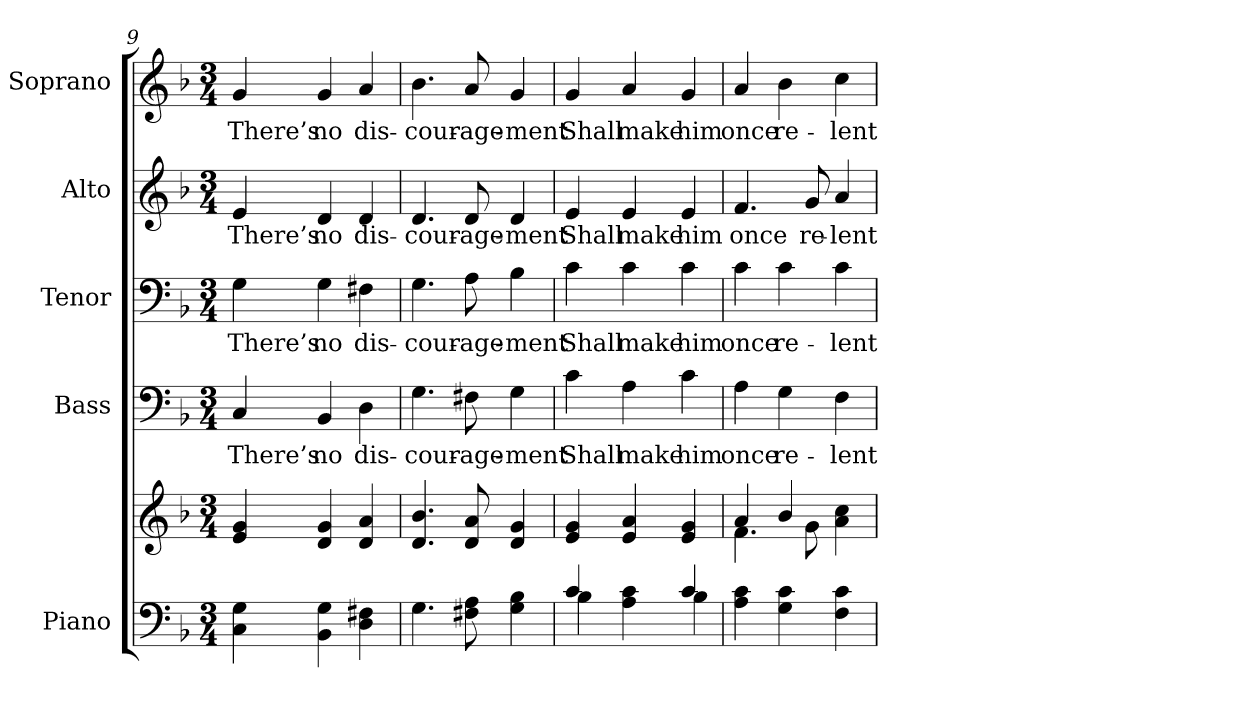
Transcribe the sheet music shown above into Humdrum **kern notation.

**kern	**kern	**kern	**text	**kern	**text	**kern	**text	**kern	**text
*part5	*part5	*part4	*part4	*part3	*part3	*part2	*part2	*part1	*part1
*staff6	*staff5	*staff4	*staff4	*staff3	*staff3	*staff2	*staff2	*staff1	*staff1
*I"Piano	*	*I"Bass	*	*I"Tenor	*	*I"Alto	*	*I"Soprano	*
*I'Pno.	*	*I'B.	*	*I'T.	*	*I'A.	*	*I'S.	*
*clefF4	*clefG2	*clefF4	*	*clefF4	*	*clefG2	*	*clefG2	*
*k[b-]	*k[b-]	*k[b-]	*	*k[b-]	*	*k[b-]	*	*k[b-]	*
*F:	*F:	*F:	*	*F:	*	*F:	*	*F:	*
*M3/4	*M3/4	*M3/4	*	*M3/4	*	*M3/4	*	*M3/4	*
=9	=9	=9	=9	=9	=9	=9	=9	=9	=9
!	!	!	!LO:LY:b:color=#000000	!	!	!	!	!	!
!	!	!	!	!	!LO:LY:b:color=#000000	!	!	!	!
!	!	!	!	!	!	!	!LO:LY:b:color=#000000	!	!
!	!	!	!	!	!	!	!	!	!LO:LY:b:color=#000000
4Ci\ 4Gi	4ei/ 4gi	4Ci/	There’s	4Gi\	There’s	4ei/	There’s	4gi/	There’s
!	!	!	!LO:LY:b:color=#000000	!	!	!	!	!	!
!	!	!	!	!	!LO:LY:b:color=#000000	!	!	!	!
!	!	!	!	!	!	!	!LO:LY:b:color=#000000	!	!
!	!	!	!	!	!	!	!	!	!LO:LY:b:color=#000000
4BB-i\ 4Gi	4di/ 4gi	4BB-i/	no	4Gi\	no	4di/	no	4gi/	no
!	!	!	!LO:LY:b:color=#000000	!	!	!	!	!	!
!	!	!	!	!	!LO:LY:b:color=#000000	!	!	!	!
!	!	!	!	!	!	!	!LO:LY:b:color=#000000	!	!
!	!	!	!	!	!	!	!	!	!LO:LY:b:color=#000000
4Di\ 4F#Xi	4di/ 4ai	4Di\	dis-	4F#Xi\	dis-	4di/	dis-	4ai/	dis-
!!LO:PB:g=z
=10	=10	=10	=10	=10	=10	=10	=10	=10	=10
!	!	!	!LO:LY:b:color=#000000	!	!	!	!	!	!
!	!	!	!	!	!LO:LY:b:color=#000000	!	!	!	!
!	!	!	!	!	!	!	!LO:LY:b:color=#000000	!	!
!	!	!	!	!	!	!	!	!	!LO:LY:b:color=#000000
4.Gi\	4.di/ 4.b-i	4.Gi\	-cour-	4.Gi\	-cour-	4.di/	-cour-	4.b-i\	-cour-
!	!	!	!LO:LY:b:color=#000000	!	!	!	!	!	!
!	!	!	!	!	!LO:LY:b:color=#000000	!	!	!	!
!	!	!	!	!	!	!	!LO:LY:b:color=#000000	!	!
!	!	!	!	!	!	!	!	!	!LO:LY:b:color=#000000
8F#Xi\ 8Ai	8di/ 8ai	8F#Xi\	-age-	8Ai\	-age-	8di/	-age-	8ai/	-age-
!	!	!	!LO:LY:b:color=#000000	!	!	!	!	!	!
!	!	!	!	!	!LO:LY:b:color=#000000	!	!	!	!
!	!	!	!	!	!	!	!LO:LY:b:color=#000000	!	!
!	!	!	!	!	!	!	!	!	!LO:LY:b:color=#000000
4Gi\ 4B-i	4di/ 4gi	4Gi\	-ment	4B-i\	-ment	4di/	-ment	4gi/	-ment
=11	=11	=11	=11	=11	=11	=11	=11	=11	=11
*^	*	*	*	*	*	*	*	*	*
!	!	!	!	!LO:LY:b:color=#000000	!	!	!	!	!	!
!	!	!	!	!	!	!LO:LY:b:color=#000000	!	!	!	!
!	!	!	!	!	!	!	!	!LO:LY:b:color=#000000	!	!
!	!	!	!	!	!	!	!	!	!	!LO:LY:b:color=#000000
4ci/	4B-i\	4ei/ 4gi	4ci\	Shall	4ci\	Shall	4ei/	Shall	4gi/	Shall
!	!	!	!	!LO:LY:b:color=#000000	!	!	!	!	!	!
!	!	!	!	!	!	!LO:LY:b:color=#000000	!	!	!	!
!	!	!	!	!	!	!	!	!LO:LY:b:color=#000000	!	!
!	!	!	!	!	!	!	!	!	!	!LO:LY:b:color=#000000
4Ai\ 4ci	4ryy	4ei/ 4ai	4Ai\	make	4ci\	make	4ei/	make	4ai/	make
!	!	!	!	!LO:LY:b:color=#000000	!	!	!	!	!	!
!	!	!	!	!	!	!LO:LY:b:color=#000000	!	!	!	!
!	!	!	!	!	!	!	!	!LO:LY:b:color=#000000	!	!
!	!	!	!	!	!	!	!	!	!	!LO:LY:b:color=#000000
4ci/	4B-i\	4ei/ 4gi	4ci\	him	4ci\	him	4ei/	him	4gi/	him
*v	*v	*	*	*	*	*	*	*	*	*
=12	=12	=12	=12	=12	=12	=12	=12	=12	=12
*	*^	*	*	*	*	*	*	*	*
*^	*	*	*	*	*	*	*	*	*	*
!	!	!	!	!	!LO:LY:b:color=#000000	!	!	!	!	!	!
*v	*v	*	*	*	*	*	*	*	*	*	*
*^	*	*	*	*	*	*	*	*	*	*
!	!	!	!	!	!	!	!LO:LY:b:color=#000000	!	!	!	!
*v	*v	*	*	*	*	*	*	*	*	*	*
*^	*	*	*	*	*	*	*	*	*	*
!	!	!	!	!	!	!	!	!	!LO:LY:b:color=#000000	!	!
*v	*v	*	*	*	*	*	*	*	*	*	*
*^	*	*	*	*	*	*	*	*	*	*
!	!	!	!	!	!	!	!	!	!	!	!LO:LY:b:color=#000000
*v	*v	*	*	*	*	*	*	*	*	*	*
4Ai\ 4ci	4ai/	4.fi\	4Ai\	once	4ci\	once	4.fi/	once	4ai/	once
!	!	!	!	!LO:LY:b:color=#000000	!	!	!	!	!	!
!	!	!	!	!	!	!LO:LY:b:color=#000000	!	!	!	!
!	!	!	!	!	!	!	!	!	!	!LO:LY:b:color=#000000
4Gi\ 4ci	4b-i/	.	4Gi\	re-	4ci\	re-	.	.	4b-i\	re-
!	!	!	!	!	!	!	!	!LO:LY:b:color=#000000	!	!
.	.	8gi\	.	.	.	.	8gi/	re-	.	.
!	!	!	!	!LO:LY:b:color=#000000	!	!	!	!	!	!
!	!	!	!	!	!	!LO:LY:b:color=#000000	!	!	!	!
!	!	!	!	!	!	!	!	!LO:LY:b:color=#000000	!	!
!	!	!	!	!	!	!	!	!	!	!LO:LY:b:color=#000000
4Fi\ 4ci	4ai\ 4cci	4ryy	4Fi\	-lent	4ci\	-lent	4ai/	-lent	4cci\	-lent
*	*v	*v	*	*	*	*	*	*	*	*
=	=	=	=	=	=	=	=	=	=
*-	*-	*-	*-	*-	*-	*-	*-	*-	*-
